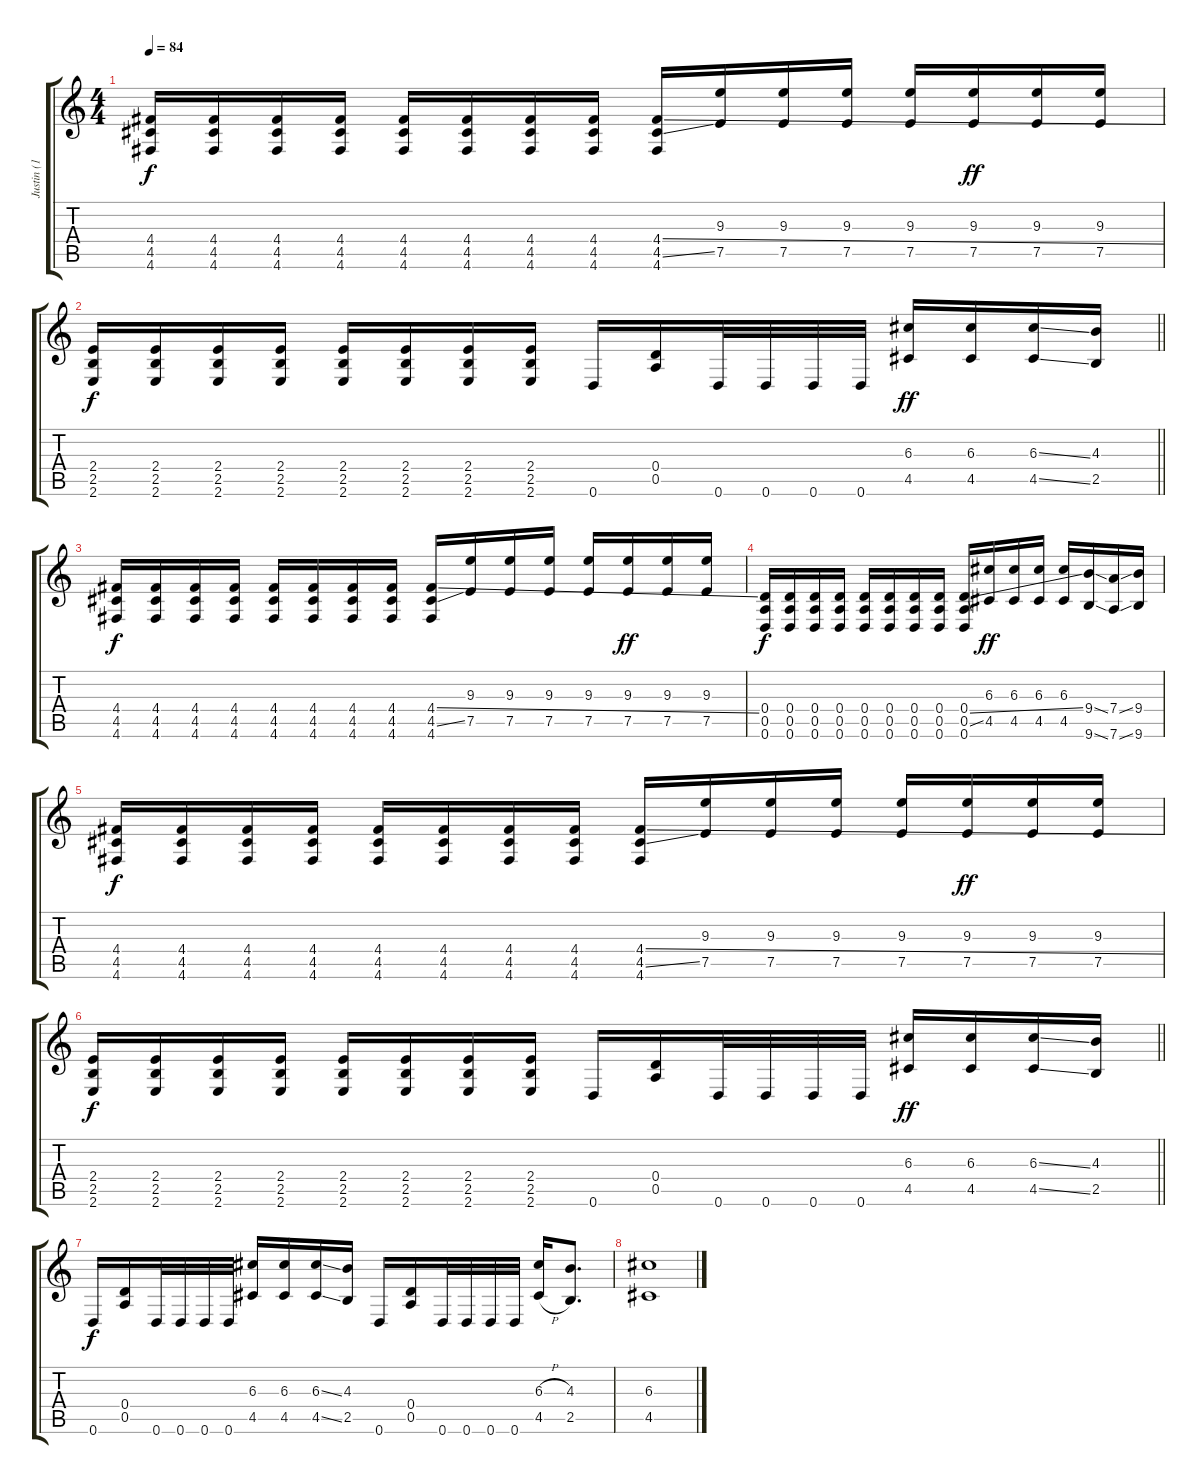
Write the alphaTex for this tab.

\track ("Justin (1 guitarra)" "Justin (1 ") {instrument overdrivenguitar}
\staff {score tabs}
\tuning (E4 B3 G3 D3 A2 D2) {hide}
\ts (4 4)
\tempo 84
\clef g2
\ks c
(4.4 4.5 4.6).16{dy f} (4.4 4.5 4.6).16 (4.4 4.5 4.6).16 (4.4 4.5 4.6).16 (4.4 4.5 4.6).16 (4.4 4.5 4.6).16 (4.4 4.5 4.6).16 (4.4 4.5 4.6).16 (4.4{ss} 4.5{ss} 4.6).16 (9.3 7.5).16 (9.3 7.5).16 (9.3 7.5).16 (9.3 7.5).16 (9.3 7.5).16{dy ff} (9.3 7.5).16 (9.3 7.5).16 |
\barLineRight lightlight
(2.4 2.5 2.6).16{dy f} (2.4 2.5 2.6).16 (2.4 2.5 2.6).16 (2.4 2.5 2.6).16 (2.4 2.5 2.6).16 (2.4 2.5 2.6).16 (2.4 2.5 2.6).16 (2.4 2.5 2.6).16 0.6.16 (0.4 0.5).16 0.6.32 0.6.32 0.6.32 0.6.32 (6.3 4.5).16{dy ff} (6.3 4.5).16 (6.3{ss} 4.5{ss}).16 (4.3 2.5).16 |
(4.4 4.5 4.6).16{dy f} (4.4 4.5 4.6).16 (4.4 4.5 4.6).16 (4.4 4.5 4.6).16 (4.4 4.5 4.6).16 (4.4 4.5 4.6).16 (4.4 4.5 4.6).16 (4.4 4.5 4.6).16 (4.4{ss} 4.5{ss} 4.6).16 (9.3 7.5).16 (9.3 7.5).16 (9.3 7.5).16 (9.3 7.5).16 (9.3 7.5).16{dy ff} (9.3 7.5).16 (9.3 7.5).16 |
(0.4 0.5 0.6).16{dy f} (0.4 0.5 0.6).16 (0.4 0.5 0.6).16 (0.4 0.5 0.6).16 (0.4 0.5 0.6).16 (0.4 0.5 0.6).16 (0.4 0.5 0.6).16 (0.4 0.5 0.6).16 (0.4{ss} 0.5{ss} 0.6).16 (6.3 4.5).16{dy ff} (6.3 4.5).16 (6.3 4.5).16 (6.3 4.5).16 (9.4{ss} 9.6{ss}).16 (7.4{ss} 7.6{ss}).16 (9.4 9.6).16 |
(4.4 4.5 4.6).16{dy f} (4.4 4.5 4.6).16 (4.4 4.5 4.6).16 (4.4 4.5 4.6).16 (4.4 4.5 4.6).16 (4.4 4.5 4.6).16 (4.4 4.5 4.6).16 (4.4 4.5 4.6).16 (4.4{ss} 4.5{ss} 4.6).16 (9.3 7.5).16 (9.3 7.5).16 (9.3 7.5).16 (9.3 7.5).16 (9.3 7.5).16{dy ff} (9.3 7.5).16 (9.3 7.5).16 |
\barLineRight lightlight
(2.4 2.5 2.6).16{dy f} (2.4 2.5 2.6).16 (2.4 2.5 2.6).16 (2.4 2.5 2.6).16 (2.4 2.5 2.6).16 (2.4 2.5 2.6).16 (2.4 2.5 2.6).16 (2.4 2.5 2.6).16 0.6.16 (0.4 0.5).16 0.6.32 0.6.32 0.6.32 0.6.32 (6.3 4.5).16{dy ff} (6.3 4.5).16 (6.3{ss} 4.5{ss}).16 (4.3 2.5).16 |
0.6.16{dy f} (0.4 0.5).16 0.6.32 0.6.32 0.6.32 0.6.32 (6.3 4.5).16 (6.3 4.5).16 (6.3{ss} 4.5{ss}).16 (4.3 2.5).16 0.6.16 (0.4 0.5).16 0.6.32 0.6.32 0.6.32 0.6.32 (6.3{h} 4.5{h}).16 (4.3 2.5).8{d} |
(6.3 4.5).1
